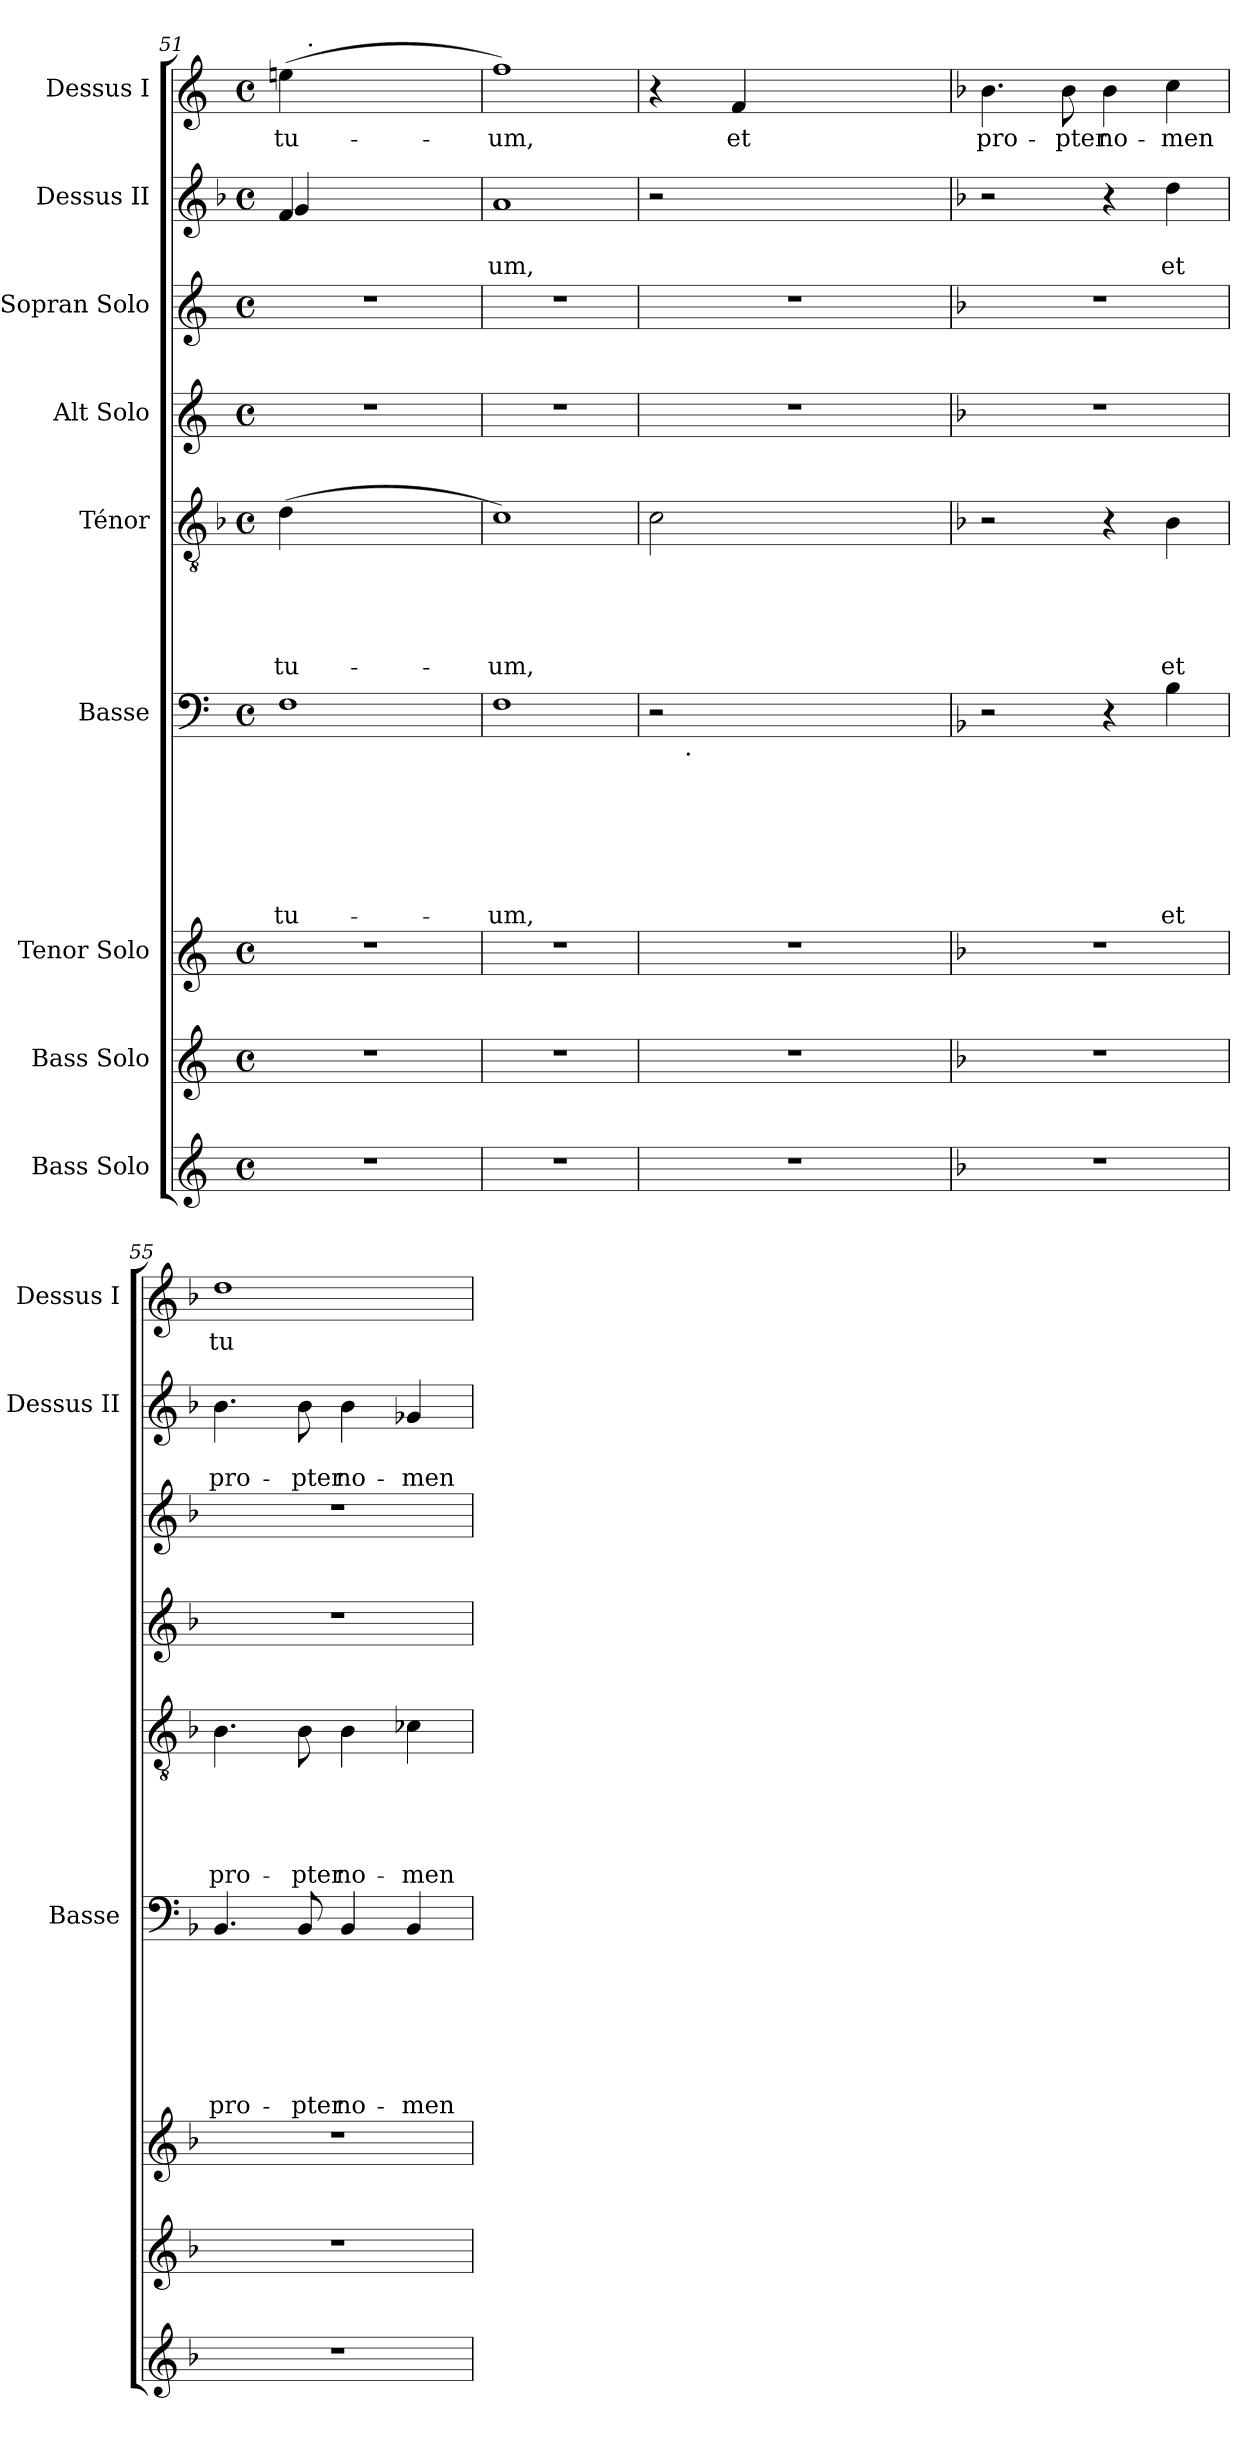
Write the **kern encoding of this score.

**kern	**kern	**kern	**kern	**text	**text	**text	**text	**text	**text	**text	**kern	**text	**text	**text	**text	**text	**kern	**kern	**kern	**text	**text	**kern	**text
*part9	*part8	*part7	*part6	*part6	*part6	*part6	*part6	*part6	*part6	*part6	*part5	*part5	*part5	*part5	*part5	*part5	*part4	*part3	*part2	*part2	*part2	*part1	*part1
*staff9	*staff8	*staff7	*staff6	*staff6	*staff6	*staff6	*staff6	*staff6	*staff6	*staff6	*staff5	*staff5	*staff5	*staff5	*staff5	*staff5	*staff4	*staff3	*staff2	*staff2	*staff2	*staff1	*staff1
*I"Bass Solo	*I"Bass Solo	*I"Tenor Solo	*I"Basse	*	*	*	*	*	*	*	*I"Ténor	*	*	*	*	*	*I"Alt Solo	*I"Sopran Solo	*I"Dessus II	*	*	*I"Dessus I	*
*	*	*	*I'Basse	*	*	*	*	*	*	*	*	*	*	*	*	*	*	*	*I'Dessus II	*	*	*I'Dessus I	*
*clefG2	*clefG2	*clefG2	*clefF4	*	*	*	*	*	*	*	*clefGv2	*	*	*	*	*	*clefG2	*clefG2	*clefG2	*	*	*clefG2	*
*ITrd7c12	*	*	*	*	*	*	*	*	*	*	*	*	*	*	*	*	*	*	*	*	*	*	*
*k[]	*k[]	*k[]	*k[]	*	*	*	*	*	*	*	*k[b-]	*	*	*	*	*	*k[]	*k[]	*k[b-]	*	*	*k[]	*
*C:	*C:	*C:	*C:	*	*	*	*	*	*	*	*F:	*	*	*	*	*	*C:	*C:	*F:	*	*	*C:	*
*M4/4	*M4/4	*M4/4	*M4/4	*	*	*	*	*	*	*	*M4/4	*	*	*	*	*	*M4/4	*M4/4	*M4/4	*	*	*M4/4	*
*met(c)	*met(c)	*met(c)	*met(c)	*	*	*	*	*	*	*	*met(c)	*	*	*	*	*	*met(c)	*met(c)	*met(c)	*	*	*met(c)	*
=51	=51	=51	=51	=51	=51	=51	=51	=51	=51	=51	=51	=51	=51	=51	=51	=51	=51	=51	=51	=51	=51	=51	=51
!	!	!	!	!	!	!	!	!	!	!LO:LY:b	!	!	!	!	!	!LO:LY:b:rj	!	!	!	!	!	!	!LO:LY:b:rj
*	*	*	*	*	*	*	*	*	*	*	*	*	*	*	*	*	*	*	*^	*	*	*^	*
1r	1r	1r	1F	.	.	.	.	.	.	tu-	(<4d\	.	.	.	.	tu-	1r	1r	4f/	4g/	.	.	(<4een\	16ryy	tu-
!	!	!	!	!	!	!	!	!	!	!	!	!	!	!	!	!	!	!	!	!	!	!	!	!LO:TX:a:t=.	!
.	.	.	.	.	.	.	.	.	.	.	.	.	.	.	.	.	.	.	.	.	.	.	.	2...ryy	.
.	.	.	.	.	.	.	.	.	.	.	2.ryy	.	.	.	.	.	.	.	2.ryy	2.ryy	.	.	2.ryy	.	.
=52	=52	=52	=52	=52	=52	=52	=52	=52	=52	=52	=52	=52	=52	=52	=52	=52	=52	=52	=52	=52	=52	=52	=52	=52	=52
!	!	!	!	!	!	!	!	!	!	!LO:LY:b	!	!	!	!	!	!LO:LY:b	!	!	!	!	!	!LO:LY:b	!	!	!LO:LY:b
*	*	*	*	*	*	*	*	*	*	*	*	*	*	*	*	*	*	*	*v	*v	*	*	*	*	*
*	*	*	*	*	*	*	*	*	*	*	*	*	*	*	*	*	*	*	*	*	*	*v	*v	*
1r	1r	1r	1F	.	.	.	.	.	.	-um,	1c)	.	.	.	.	-um,	1r	1r	1a	.	-um,	1ff)	-um,
!!LO:PB:g=z
=53	=53	=53	=53	=53	=53	=53	=53	=53	=53	=53	=53	=53	=53	=53	=53	=53	=53	=53	=53	=53	=53	=53	=53
*	*	*	*	*	*	*	*	*	*	*	*k[]	*	*	*	*	*	*	*	*k[]	*	*	*	*
*	*	*	*	*	*	*	*	*	*	*	*C:	*	*	*	*	*	*	*	*C:	*	*	*	*
*	*	*	*^	*	*	*	*	*	*	*	*	*	*	*	*	*	*	*	*	*	*	*	*
1r	1r	1r	2r	16.ryy	.	.	.	.	.	.	.	2c\	.	.	.	.	.	1r	1r	2r	.	.	4r	.
!	!	!	!	!LO:TX:b:t=.	!	!	!	!	!	!	!	!	!	!	!	!	!	!	!	!	!	!	!	!
.	.	.	.	2ryy	.	.	.	.	.	.	.	.	.	.	.	.	.	.	.	.	.	.	.	.
!	!	!	!	!	!	!	!	!	!	!	!	!	!	!	!	!	!	!	!	!	!	!	!	!LO:LY:b
.	.	.	.	.	.	.	.	.	.	.	.	.	.	.	.	.	.	.	.	.	.	.	4f/	et
.	.	.	2ryy	.	.	.	.	.	.	.	.	2ryy	.	.	.	.	.	.	.	2ryy	.	.	2ryy	.
.	.	.	.	4ryy	.	.	.	.	.	.	.	.	.	.	.	.	.	.	.	.	.	.	.	.
.	.	.	.	8ryy	.	.	.	.	.	.	.	.	.	.	.	.	.	.	.	.	.	.	.	.
.	.	.	.	32ryy	.	.	.	.	.	.	.	.	.	.	.	.	.	.	.	.	.	.	.	.
*	*	*	*v	*v	*	*	*	*	*	*	*	*	*	*	*	*	*	*	*	*	*	*	*	*
=54	=54	=54	=54	=54	=54	=54	=54	=54	=54	=54	=54	=54	=54	=54	=54	=54	=54	=54	=54	=54	=54	=54	=54
*k[b-]	*k[b-]	*k[b-]	*k[b-]	*	*	*	*	*	*	*	*k[b-]	*	*	*	*	*	*k[b-]	*k[b-]	*k[b-]	*	*	*k[b-]	*
*F:	*F:	*F:	*F:	*	*	*	*	*	*	*	*F:	*	*	*	*	*	*F:	*F:	*F:	*	*	*F:	*
*	*	*	*^	*	*	*	*	*	*	*	*	*	*	*	*	*	*	*	*	*	*	*	*
!	!	!	!	!	!	!	!	!	!	!	!	!	!	!	!	!	!	!	!	!	!	!	!	!LO:LY:b
*	*	*	*v	*v	*	*	*	*	*	*	*	*	*	*	*	*	*	*	*	*	*	*	*	*
1r	1r	1r	2r	.	.	.	.	.	.	.	2r	.	.	.	.	.	1r	1r	2r	.	.	4.b-\	pro-
!	!	!	!	!	!	!	!	!	!	!	!	!	!	!	!	!	!	!	!	!	!	!	!LO:LY:b
.	.	.	.	.	.	.	.	.	.	.	.	.	.	.	.	.	.	.	.	.	.	8b-\	-pter
!	!	!	!	!	!	!	!	!	!	!	!	!	!	!	!	!	!	!	!	!	!	!	!LO:LY:b
.	.	.	4r	.	.	.	.	.	.	.	4r	.	.	.	.	.	.	.	4r	.	.	4b-\	no-
!	!	!	!	!	!	!	!	!	!	!LO:LY:b	!	!	!	!	!	!LO:LY:b	!	!	!	!	!LO:LY:b	!	!LO:LY:b
.	.	.	4B-\	.	.	.	.	.	.	et	4B-\	.	.	.	.	et	.	.	4dd\	.	et	4cc\	-men
=55	=55	=55	=55	=55	=55	=55	=55	=55	=55	=55	=55	=55	=55	=55	=55	=55	=55	=55	=55	=55	=55	=55	=55
!	!	!	!	!	!	!	!	!	!	!LO:LY:b	!	!	!	!	!	!LO:LY:b	!	!	!	!	!LO:LY:b	!	!LO:LY:b
1r	1r	1r	4.BB-/	.	.	.	.	.	.	pro-	4.B-\	.	.	.	.	pro-	1r	1r	4.b-\	.	pro-	1dd	tu-
!	!	!	!	!	!	!	!	!	!	!LO:LY:b	!	!	!	!	!	!LO:LY:b	!	!	!	!	!LO:LY:b	!	!
.	.	.	8BB-/	.	.	.	.	.	.	-pter	8B-\	.	.	.	.	-pter	.	.	8b-\	.	-pter	.	.
!	!	!	!	!	!	!	!	!	!	!LO:LY:b	!	!	!	!	!	!LO:LY:b	!	!	!	!	!LO:LY:b	!	!
.	.	.	4BB-/	.	.	.	.	.	.	no-	4B-\	.	.	.	.	no-	.	.	4b-\	.	no-	.	.
!	!	!	!	!	!	!	!	!	!	!LO:LY:b	!	!	!	!	!	!LO:LY:b	!	!	!	!	!LO:LY:b	!	!
.	.	.	4BB-/	.	.	.	.	.	.	-men	4c-X\	.	.	.	.	-men	.	.	4g-X/	.	-men	.	.
=	=	=	=	=	=	=	=	=	=	=	=	=	=	=	=	=	=	=	=	=	=	=	=
*-	*-	*-	*-	*-	*-	*-	*-	*-	*-	*-	*-	*-	*-	*-	*-	*-	*-	*-	*-	*-	*-	*-	*-
